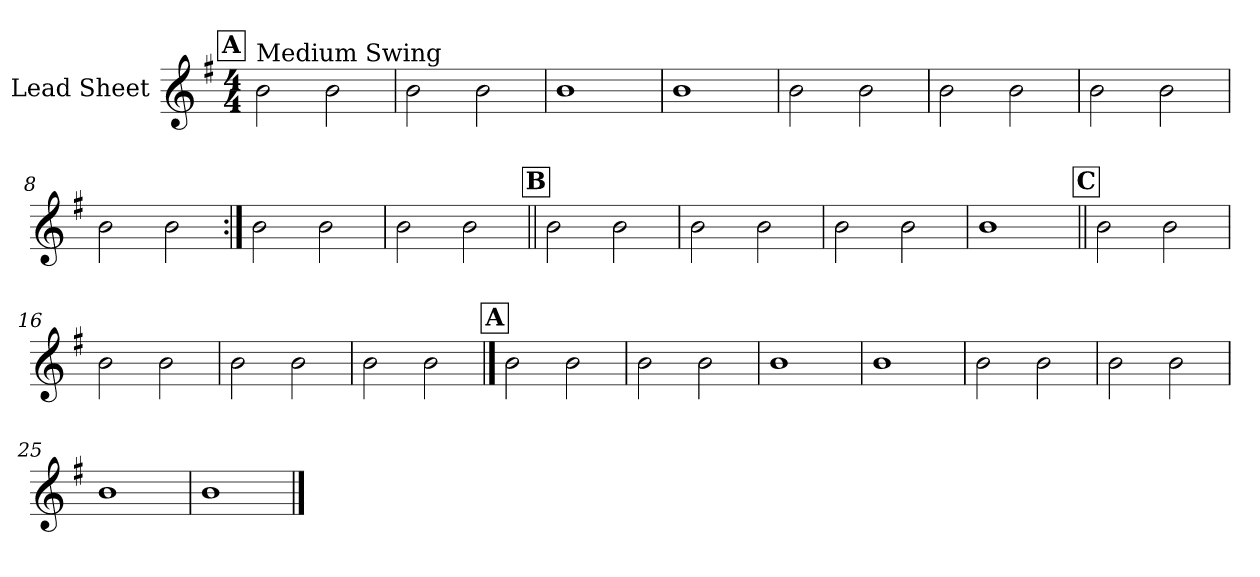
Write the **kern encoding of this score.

**kern
*part1
*staff1
*I"Lead Sheet
*clefG2
*k[f#]
*G:
*M4/4
!!LO:REH:place=s1:a:fs=14:t=A
=1
!LO:TX:a:t=Medium Swing
2b\
2b\
=2
2b\
2b\
=3
1b
=4
1b
!!LO:LB:g=z
=5
2b\
2b\
=6
2b\
2b\
=7
2b\
2b\
=8
2b\
2b\
!!LO:LB:g=z
=9:|!
2b\
2b\
=10
2b\
2b\
!!LO:LB:g=z
!!LO:REH:place=s1:a:fs=14:t=B
=11||
2b\
2b\
=12
2b\
2b\
=13
2b\
2b\
=14
1b
!!LO:LB:g=z
!!LO:REH:place=s1:a:fs=14:t=C
=15||
2b\
2b\
=16
2b\
2b\
=17
2b\
2b\
=18
2b\
2b\
!!LO:LB:g=z
!!LO:REH:place=s1:a:fs=14:t=A
==19
2b\
2b\
=20
2b\
2b\
=21
1b
=22
1b
!!LO:LB:g=z
=23
2b\
2b\
=24
2b\
2b\
=25
1b
=26
1b
==
*-
